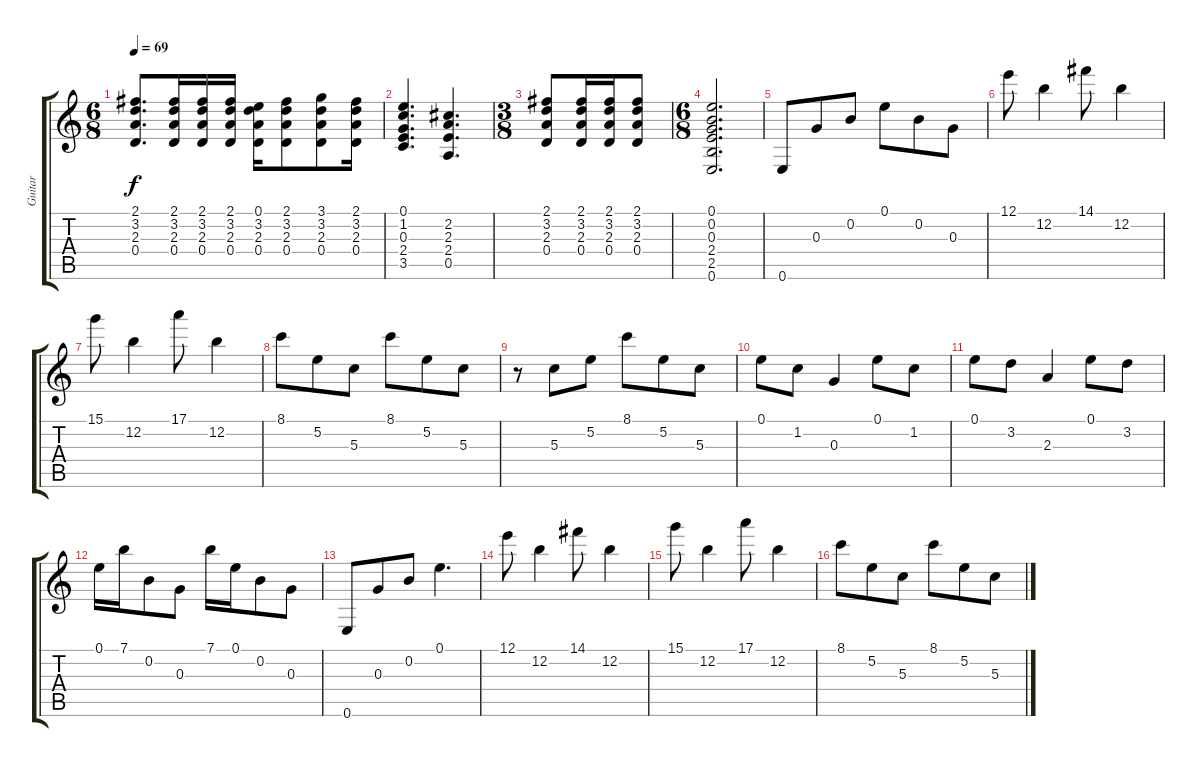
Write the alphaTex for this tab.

\track ("Guitar " "Guitar ") {instrument distortionguitar}
\staff {score tabs}
\tuning (E4 B3 G3 D3 A2 E2) {hide}
\ts (6 8)
\tempo 69
\clef g2
\ks c
(2.1 3.2 2.3 0.4).8{d dy f} (2.1 3.2 2.3 0.4).16 (2.1 3.2 2.3 0.4).16 (2.1 3.2 2.3 0.4).16 (0.1 3.2 2.3 0.4).16 (2.1 3.2 2.3 0.4).8 (3.1 3.2 2.3 0.4).8 (2.1 3.2 2.3 0.4).16 |
(0.1 1.2 0.3 2.4 3.5).4{d} (2.2 2.3 2.4 0.5).4{d} |
\ts (3 8)
(2.1 3.2 2.3 0.4).8 (2.1 3.2 2.3 0.4).16 (2.1 3.2 2.3 0.4).16 (2.1 3.2 2.3 0.4).8 |
\ts (6 8)
(0.1 0.2 0.3 2.4 2.5 0.6).2{d} |
0.6.8 0.3.8 0.2.8 0.1.8 0.2.8 0.3.8 |
12.1.8 12.2.4 14.1.8 12.2.4 |
15.1.8 12.2.4 17.1.8 12.2.4 |
8.1.8 5.2.8 5.3.8 8.1.8 5.2.8 5.3.8 |
r.8 5.3.8 5.2.8 8.1.8 5.2.8 5.3.8 |
0.1.8 1.2.8 0.3.4 0.1.8 1.2.8 |
0.1.8 3.2.8 2.3.4 0.1.8 3.2.8 |
0.1.16 7.1.16 0.2.8 0.3.8 7.1.16 0.1.16 0.2.8 0.3.8 |
0.6.8 0.3.8 0.2.8 0.1.4{d} |
12.1.8 12.2.4 14.1.8 12.2.4 |
15.1.8 12.2.4 17.1.8 12.2.4 |
8.1.8 5.2.8 5.3.8 8.1.8 5.2.8 5.3.8
